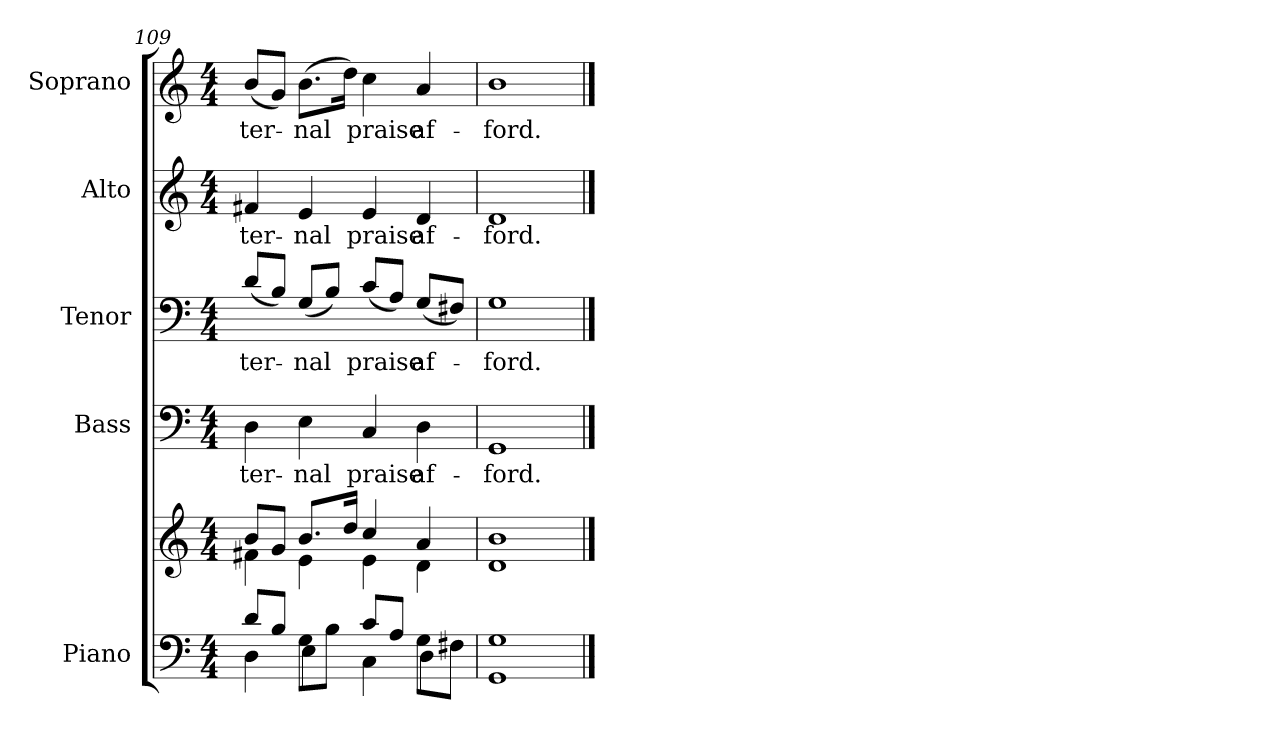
**kern	**kern	**kern	**text	**kern	**text	**kern	**text	**kern	**text
*part5	*part5	*part4	*part4	*part3	*part3	*part2	*part2	*part1	*part1
*staff6	*staff5	*staff4	*staff4	*staff3	*staff3	*staff2	*staff2	*staff1	*staff1
*I"Piano	*	*I"Bass	*	*I"Tenor	*	*I"Alto	*	*I"Soprano	*
*I'Pno.	*	*I'B.	*	*I'T.	*	*I'A.	*	*I'S.	*
!!LO:PB:g=z
*clefF4	*clefG2	*clefF4	*	*clefF4	*	*clefG2	*	*clefG2	*
*k[]	*k[]	*k[]	*	*k[]	*	*k[]	*	*k[]	*
*C:	*C:	*C:	*	*C:	*	*C:	*	*C:	*
*M4/4	*M4/4	*M4/4	*	*M4/4	*	*M4/4	*	*M4/4	*
=109	=109	=109	=109	=109	=109	=109	=109	=109	=109
*^	*^	*	*	*	*	*	*	*	*
!	!	!	!	!	!LO:LY:b:color=#000000	!	!	!	!	!	!
!	!	!	!	!	!	!	!LO:LY:b:color=#000000	!	!	!	!
!	!	!	!	!	!	!	!	!	!LO:LY:b:color=#000000	!	!
!	!	!	!	!	!	!	!	!	!	!	!LO:LY:b:color=#000000
8di/L	4Di\	8bi/L	4f#Xi\	4Di\	-ter-	(8di/L	-ter-	4f#Xi/	-ter-	(8bi/L	-ter-
8Bi/J	.	8gi/J	.	.	.	8Bi/J)	.	.	.	8gi/J)	.
!	!	!	!	!	!LO:LY:b:color=#000000	!	!	!	!	!	!
!	!	!	!	!	!	!	!LO:LY:b:color=#000000	!	!	!	!
!	!	!	!	!	!	!	!	!	!LO:LY:b:color=#000000	!	!
!	!	!	!	!	!	!	!	!	!	!	!LO:LY:b:color=#000000
8Gi\L	4Ei\	8.bi/L	4ei\	4Ei\	-nal	(8Gi/L	-nal	4ei/	-nal	(8.bi\L	-nal
8Bi\J	.	.	.	.	.	8Bi/J)	.	.	.	.	.
.	.	16ddi/Jk	.	.	.	.	.	.	.	16ddi\Jk)	.
!	!	!	!	!	!LO:LY:b:color=#000000	!	!	!	!	!	!
!	!	!	!	!	!	!	!LO:LY:b:color=#000000	!	!	!	!
!	!	!	!	!	!	!	!	!	!LO:LY:b:color=#000000	!	!
!	!	!	!	!	!	!	!	!	!	!	!LO:LY:b:color=#000000
8ci/L	4Ci\	4cci/	4ei\	4Ci/	praise	(8ci/L	praise	4ei/	praise	4cci\	praise
8Ai/J	.	.	.	.	.	8Ai/J)	.	.	.	.	.
!	!	!	!	!	!LO:LY:b:color=#000000	!	!	!	!	!	!
!	!	!	!	!	!	!	!LO:LY:b:color=#000000	!	!	!	!
!	!	!	!	!	!	!	!	!	!LO:LY:b:color=#000000	!	!
!	!	!	!	!	!	!	!	!	!	!	!LO:LY:b:color=#000000
8Gi\L	4Di\	4ai/	4di\	4Di\	af-	(8Gi/L	af-	4di/	af-	4ai/	af-
8F#Xi\J	.	.	.	.	.	8F#Xi/J)	.	.	.	.	.
=110	=110	=110	=110	=110	=110	=110	=110	=110	=110	=110	=110
!	!	!	!	!	!LO:LY:b:color=#000000	!	!	!	!	!	!
!	!	!	!	!	!	!	!LO:LY:b:color=#000000	!	!	!	!
!	!	!	!	!	!	!	!	!	!LO:LY:b:color=#000000	!	!
!	!	!	!	!	!	!	!	!	!	!	!LO:LY:b:color=#000000
1Gi	1GGi	1bi	1di	1GGi	-ford.	1Gi	-ford.	1di	-ford.	1bi	-ford.
*v	*v	*	*	*	*	*	*	*	*	*	*
*	*v	*v	*	*	*	*	*	*	*	*
==	==	==	==	==	==	==	==	==	==
*-	*-	*-	*-	*-	*-	*-	*-	*-	*-
